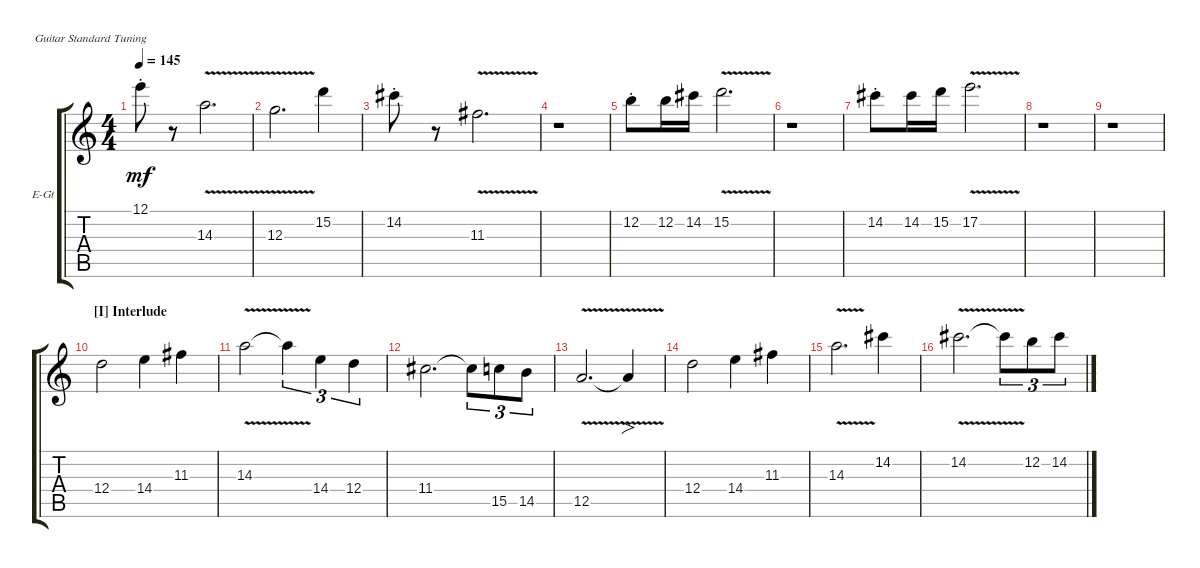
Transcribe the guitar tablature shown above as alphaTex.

\defaultSystemsLayout 4
\bracketExtendMode groupsimilarinstruments
\firstSystemTrackNameOrientation horizontal
\otherSystemsTrackNameOrientation horizontal
\track ("Violin/Viola" "E-Gt") {instrument electricguitarclean}
\staff {score tabs}
\tuning (E4 B3 G3 D3 A2 E2)
\ts (4 4)
\tempo 145
\clef g2
\scale
0.333333
\ks c
12.1{st}.8{dy mf} r.8 14.3{v}.2{d} |
\scale
0.333333 12.3{v}.2{d} 15.2.4 |
\scale
0.333333 14.2{st}.8 r.8 11.3{v}.2{d} |
\scale
0.333333 r.1 |
\scale
0.333333 12.2{st}.8 12.2.16 14.2.16 15.2{v}.2{d} |
\scale
0.333333 r.1 |
\scale
0.333333 14.2{st}.8 14.2.16 15.2.16 17.2{v}.2{d} |
\scale
0.333333 r.1 |
\scale
0.333333 r.1 |
\section ("I" "Interlude")
\scale
0.333333 12.4.2 14.4.4 11.3.4 |
\scale
0.333333 14.3{v}.2 14.3{v t}.4{tu (3 2)} 14.4.4{tu (3 2)} 12.4.4{tu (3 2)} |
\scale
0.333333 11.4.2{d} 11.4{t}.8{tu (3 2)} 15.5.8{tu (3 2)} 14.5.8{tu (3 2)} |
\scale
0.333333 12.5{v}.2{d} 12.5{v t}.4{fo} |
\scale
0.333333 12.4.2 14.4.4 11.3.4 |
\scale
0.333333 14.3{v}.2{d} 14.2.4 |
\scale
0.333333 14.2{v}.2{d} 14.2{v t}.8{tu (3 2)} 12.2.8{tu (3 2)} 14.2.8{tu (3 2)}
